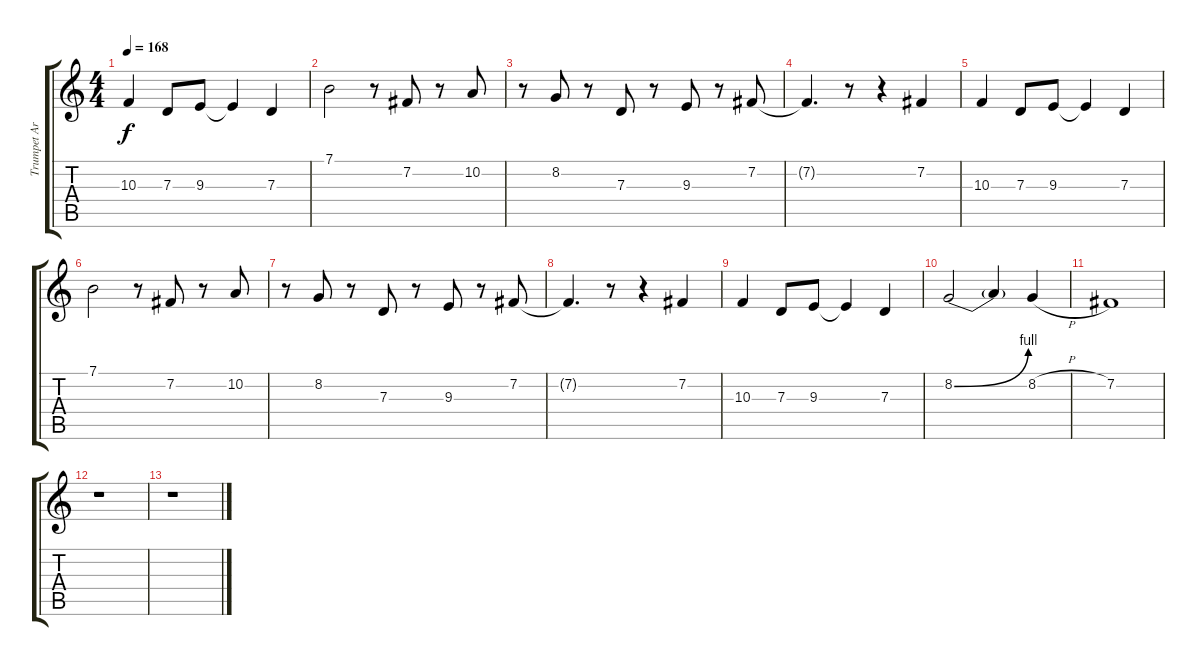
\track ("Trumpet Arrangées for G2" "Trumpet Ar") {instrument trumpet}
\staff {score tabs}
\tuning (E4 B3 G3 D3 A2 E2) {hide}
\ts (4 4)
\tempo 168
\clef g2
\ks c
10.3.4{dy f} 7.3.8 9.3.8 9.3{t}.4 7.3.4 |
7.1.2 r.8 7.2.8 r.8 10.2.8 |
r.8 8.2.8 r.8 7.3.8 r.8 9.3.8 r.8 7.2.8 |
7.2{t}.4{d} r.8 r.4 7.2.4 |
10.3.4 7.3.8 9.3.8 9.3{t}.4 7.3.4 |
7.1.2 r.8 7.2.8 r.8 10.2.8 |
r.8 8.2.8 r.8 7.3.8 r.8 9.3.8 r.8 7.2.8 |
7.2{t}.4{d} r.8 r.4 7.2.4 |
10.3.4 7.3.8 9.3.8 9.3{t}.4 7.3.4 |
8.2{be (bend 0 0 60 4)}.2 8.2{t}.4 8.2{h}.4 |
7.2.1 |
r.1 |
r.1
